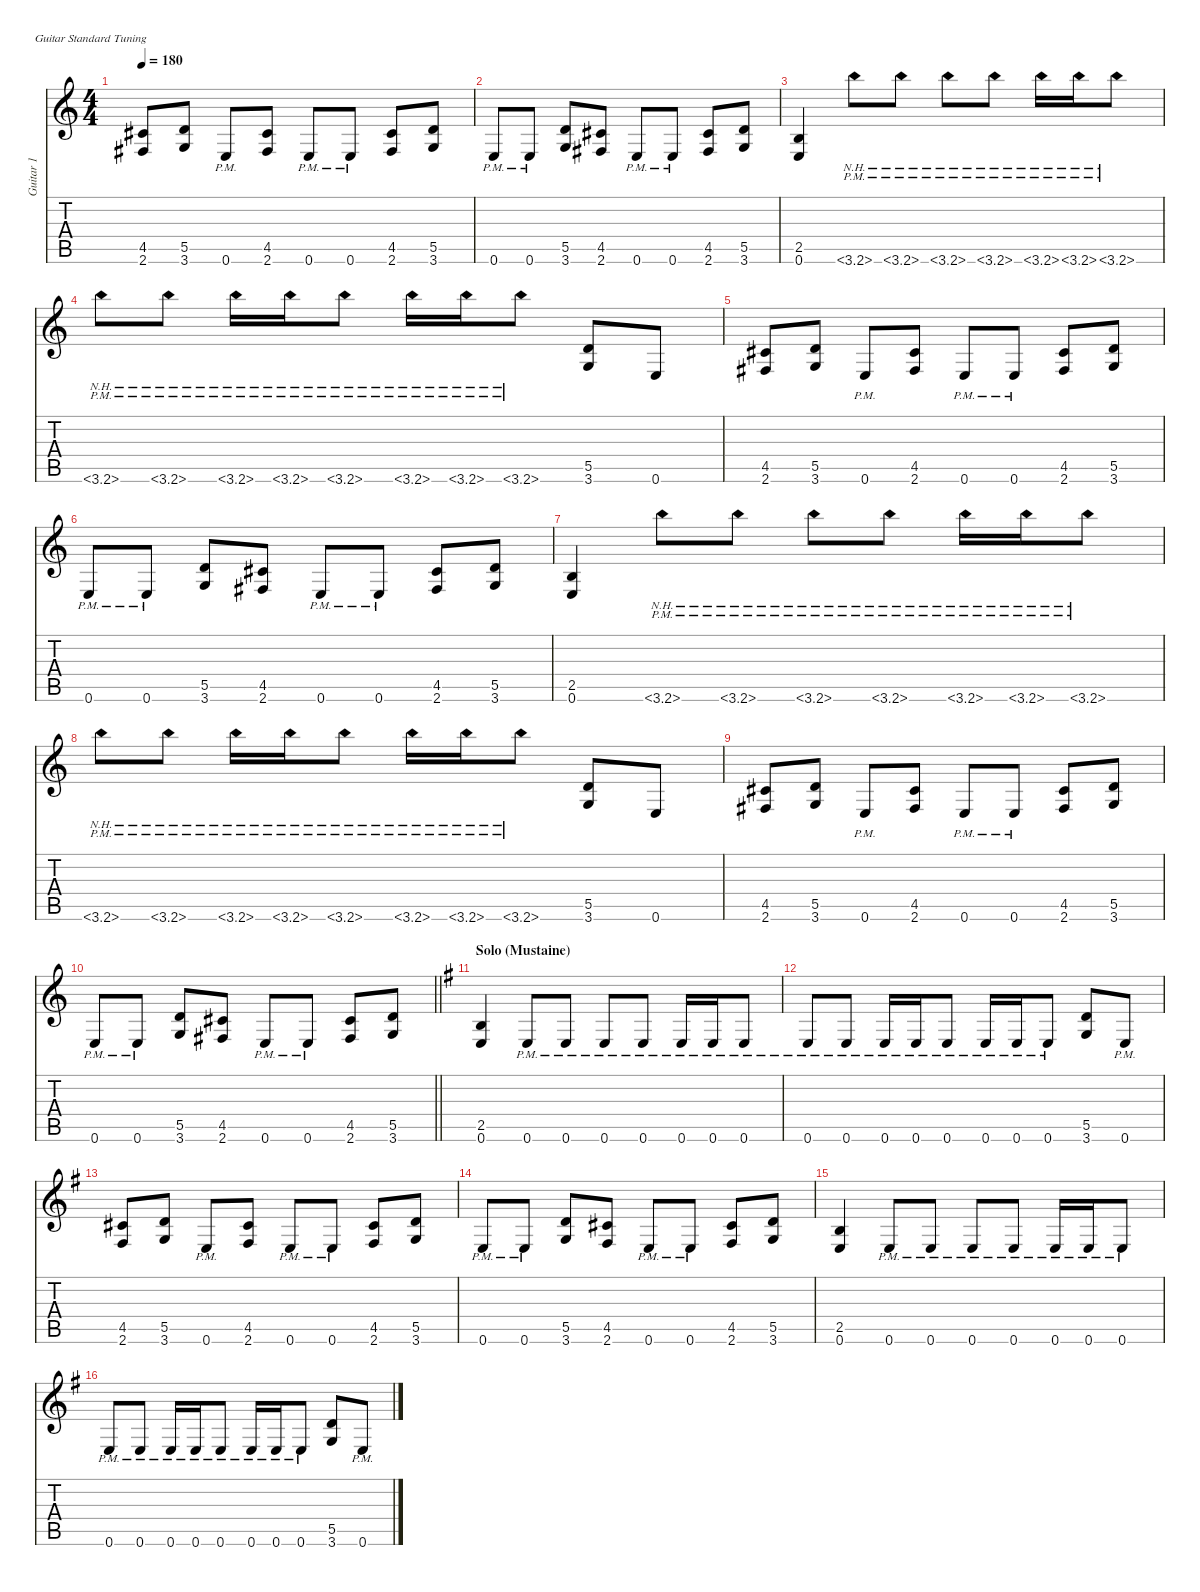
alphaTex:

\defaultSystemsLayout 4
\hideDynamics
\bracketExtendMode nobrackets
\firstSystemTrackNameMode fullname
\otherSystemsTrackNameOrientation horizontal
\track ("Guitar 1" "dist.guit.") {defaultSystemsLayout 8 mute instrument distortionguitar}
\staff {score tabs}
\tuning (E4 B3 G3 D3 A2 E2)
\ts (4 4)
\tempo 180
\clef g2
\ks c
(4.5{acc #} 2.6{acc #}).8{dy f beam Up} (5.5 3.6).8{beam Up} 0.6{pm}.8{beam Up} (4.5{acc #} 2.6{acc #}).8{beam Up} 0.6{pm}.8{beam Up} 0.6{pm}.8{beam Up} (4.5{acc #} 2.6{acc #}).8{beam Up} (5.5 3.6).8{beam Up} |
0.6{pm}.8{beam Up} 0.6{pm}.8{beam Up} (5.5 3.6).8{beam Up} (4.5{acc #} 2.6{acc #}).8{beam Up} 0.6{pm}.8{beam Up} 0.6{pm}.8{beam Up} (4.5{acc #} 2.6{acc #}).8{beam Up} (5.5 3.6).8{beam Up} |
(2.5 0.6).4{beam Up} 3.6{nh pm}.8{beam Down} 3.6{nh pm}.8{beam Down} 3.6{nh pm}.8{beam Down} 3.6{nh pm}.8{beam Down} 3.6{nh pm}.16{beam Down} 3.6{nh pm}.16{beam Down} 3.6{nh pm}.8{beam Down} |
3.6{nh pm}.8{beam Down} 3.6{nh pm}.8{beam Down} 3.6{nh pm}.16{beam Down} 3.6{nh pm}.16{beam Down} 3.6{nh pm}.8{beam Down} 3.6{nh pm}.16{beam Down} 3.6{nh pm}.16{beam Down} 3.6{nh pm}.8{beam Down} (5.5 3.6).8{beam Up} 0.6.8{beam Up} |
(4.5{acc #} 2.6{acc #}).8{beam Up} (5.5 3.6).8{beam Up} 0.6{pm}.8{beam Up} (4.5{acc #} 2.6{acc #}).8{beam Up} 0.6{pm}.8{beam Up} 0.6{pm}.8{beam Up} (4.5{acc #} 2.6{acc #}).8{beam Up} (5.5 3.6).8{beam Up} |
0.6{pm}.8{beam Up} 0.6{pm}.8{beam Up} (5.5 3.6).8{beam Up} (4.5{acc #} 2.6{acc #}).8{beam Up} 0.6{pm}.8{beam Up} 0.6{pm}.8{beam Up} (4.5{acc #} 2.6{acc #}).8{beam Up} (5.5 3.6).8{beam Up} |
(2.5 0.6).4{beam Up} 3.6{nh pm}.8{beam Down} 3.6{nh pm}.8{beam Down} 3.6{nh pm}.8{beam Down} 3.6{nh pm}.8{beam Down} 3.6{nh pm}.16{beam Down} 3.6{nh pm}.16{beam Down} 3.6{nh pm}.8{beam Down} |
3.6{nh pm}.8{beam Down} 3.6{nh pm}.8{beam Down} 3.6{nh pm}.16{beam Down} 3.6{nh pm}.16{beam Down} 3.6{nh pm}.8{beam Down} 3.6{nh pm}.16{beam Down} 3.6{nh pm}.16{beam Down} 3.6{nh pm}.8{beam Down} (5.5 3.6).8{beam Up} 0.6.8{beam Up} |
(4.5{acc #} 2.6{acc #}).8{beam Up} (5.5 3.6).8{beam Up} 0.6{pm}.8{beam Up} (4.5{acc #} 2.6{acc #}).8{beam Up} 0.6{pm}.8{beam Up} 0.6{pm}.8{beam Up} (4.5{acc #} 2.6{acc #}).8{beam Up} (5.5 3.6).8{beam Up} |
\barLineRight lightlight
0.6{pm}.8{beam Up} 0.6{pm}.8{beam Up} (5.5 3.6).8{beam Up} (4.5{acc #} 2.6{acc #}).8{beam Up} 0.6{pm}.8{beam Up} 0.6{pm}.8{beam Up} (4.5{acc #} 2.6{acc #}).8{beam Up} (5.5 3.6).8{beam Up} |
\section ("" "Solo (Mustaine)")
\ks g
(2.5{acc forcenatural} 0.6{acc forcenatural}).4{beam Up} 0.6{pm acc forcenatural}.8{beam Up} 0.6{pm acc forcenatural}.8{beam Up} 0.6{pm acc forcenatural}.8{beam Up} 0.6{pm acc forcenatural}.8{beam Up} 0.6{pm acc forcenatural}.16{beam Up} 0.6{pm acc forcenatural}.16{beam Up} 0.6{pm acc forcenatural}.8{beam Up} |
0.6{pm acc forcenatural}.8{beam Up} 0.6{pm acc forcenatural}.8{beam Up} 0.6{pm acc forcenatural}.16{beam Up} 0.6{pm acc forcenatural}.16{beam Up} 0.6{pm acc forcenatural}.8{beam Up} 0.6{pm acc forcenatural}.16{beam Up} 0.6{pm acc forcenatural}.16{beam Up} 0.6{pm acc forcenatural}.8{beam Up} (5.5{acc forcenatural} 3.6{acc forcenatural}).8{beam Up} 0.6{pm acc forcenatural}.8{beam Up} |
(4.5{acc #} 2.6{acc #}).8{beam Up} (5.5{acc forcenatural} 3.6{acc forcenatural}).8{beam Up} 0.6{pm acc forcenatural}.8{beam Up} (4.5{acc #} 2.6{acc #}).8{beam Up} 0.6{pm acc forcenatural}.8{beam Up} 0.6{pm acc forcenatural}.8{beam Up} (4.5{acc #} 2.6{acc #}).8{beam Up} (5.5{acc forcenatural} 3.6{acc forcenatural}).8{beam Up} |
0.6{pm acc forcenatural}.8{beam Up} 0.6{pm acc forcenatural}.8{beam Up} (5.5{acc forcenatural} 3.6{acc forcenatural}).8{beam Up} (4.5{acc #} 2.6{acc #}).8{beam Up} 0.6{pm acc forcenatural}.8{beam Up} 0.6{pm acc forcenatural}.8{beam Up} (4.5{acc #} 2.6{acc #}).8{beam Up} (5.5{acc forcenatural} 3.6{acc forcenatural}).8{beam Up} |
(2.5{acc forcenatural} 0.6{acc forcenatural}).4{beam Up} 0.6{pm acc forcenatural}.8{beam Up} 0.6{pm acc forcenatural}.8{beam Up} 0.6{pm acc forcenatural}.8{beam Up} 0.6{pm acc forcenatural}.8{beam Up} 0.6{pm acc forcenatural}.16{beam Up} 0.6{pm acc forcenatural}.16{beam Up} 0.6{pm acc forcenatural}.8{beam Up} |
0.6{pm acc forcenatural}.8{beam Up} 0.6{pm acc forcenatural}.8{beam Up} 0.6{pm acc forcenatural}.16{beam Up} 0.6{pm acc forcenatural}.16{beam Up} 0.6{pm acc forcenatural}.8{beam Up} 0.6{pm acc forcenatural}.16{beam Up} 0.6{pm acc forcenatural}.16{beam Up} 0.6{pm acc forcenatural}.8{beam Up} (5.5{acc forcenatural} 3.6{acc forcenatural}).8{beam Up} 0.6{pm acc forcenatural}.8{beam Up}
